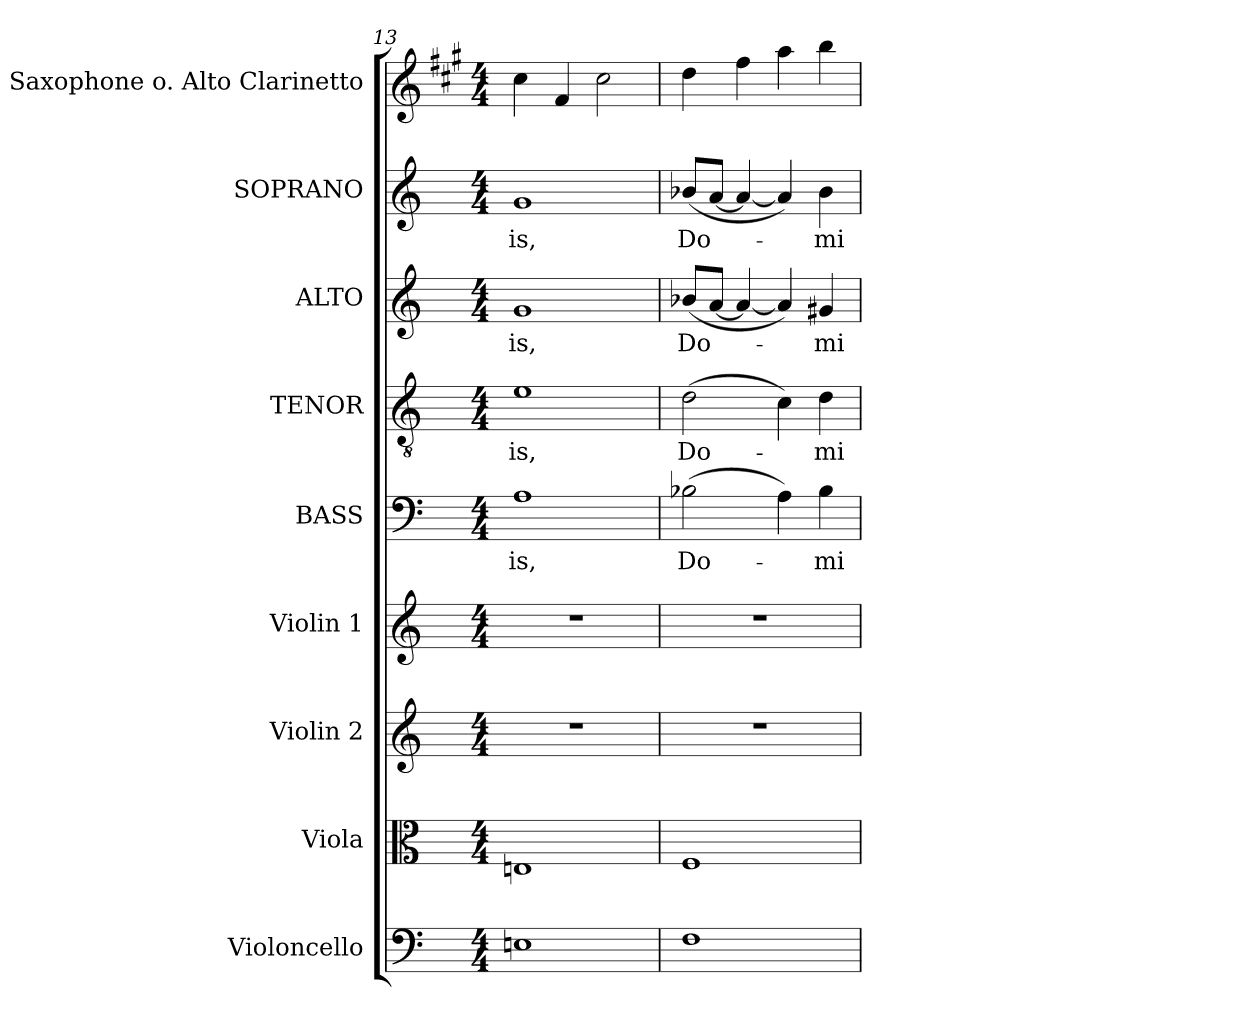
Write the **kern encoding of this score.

**kern	**kern	**kern	**kern	**kern	**text	**kern	**text	**kern	**text	**kern	**text	**kern
*part9	*part8	*part7	*part6	*part5	*part5	*part4	*part4	*part3	*part3	*part2	*part2	*part1
*staff9	*staff8	*staff7	*staff6	*staff5	*staff5	*staff4	*staff4	*staff3	*staff3	*staff2	*staff2	*staff1
*I"Violoncello	*I"Viola	*I"Violin 2	*I"Violin 1	*I"BASS	*	*I"TENOR	*	*I"ALTO	*	*I"SOPRANO	*	*I"Alto Saxophone o. Alto Clarinetto
*I'Vc.	*I'Vla.	*I'Vln. 2	*I'Vln. 1	*I'B.	*	*I'T.	*	*I'A.	*	*I'S.	*	*I'Alto Sax. o. Alto Clar.
*clefF4	*clefC3	*clefG2	*clefG2	*clefF4	*	*clefGv2	*	*clefG2	*	*clefG2	*	*clefG2
*	*	*	*	*	*	*ITrd7c12	*	*	*	*	*	*ITrd5c9
*k[]	*k[]	*k[]	*k[]	*k[]	*	*k[]	*	*k[]	*	*k[]	*	*k[]
*C:	*C:	*C:	*C:	*C:	*	*C:	*	*C:	*	*C:	*	*C:
*M4/4	*M4/4	*M4/4	*M4/4	*M4/4	*	*M4/4	*	*M4/4	*	*M4/4	*	*M4/4
=13	=13	=13	=13	=13	=13	=13	=13	=13	=13	=13	=13	=13
!	!	!	!	!	!LO:LY:b:color=#000000	!	!	!	!	!	!	!
!	!	!	!	!	!	!	!LO:LY:b:color=#000000	!	!	!	!	!
!	!	!	!	!	!	!	!	!	!LO:LY:b:color=#000000	!	!	!
!	!	!	!	!	!	!	!	!	!	!	!LO:LY:b:color=#000000	!
1Eni	1Eni	1r	1r	1Ai	-is,	1Ei	-is,	1gi	-is,	1gi	-is,	4ei\
.	.	.	.	.	.	.	.	.	.	.	.	4Ai/
.	.	.	.	.	.	.	.	.	.	.	.	2ei\
!!LO:LB:g=z
=14	=14	=14	=14	=14	=14	=14	=14	=14	=14	=14	=14	=14
!	!	!	!	!	!LO:LY:b:color=#000000	!	!	!	!	!	!	!
!	!	!	!	!	!	!	!LO:LY:b:color=#000000	!	!	!	!	!
!	!	!	!	!	!	!	!	!	!LO:LY:b:color=#000000	!	!	!
!	!	!	!	!	!	!	!	!	!	!	!LO:LY:b:color=#000000	!
1Fi	1Fi	1r	1r	(2B-Xi\	Do-	(2Di\	Do-	(8b-Xi/L	Do-	(8b-Xi/L	Do-	4fi\
.	.	.	.	.	.	.	.	[<8ai/J	.	[<8ai/J	.	.
.	.	.	.	.	.	.	.	4ai/_<	.	4ai/_<	.	4ai\
.	.	.	.	4Ai\)	.	4Ci\)	.	4ai/])	.	4ai/])	.	4cci\
!	!	!	!	!	!LO:LY:b:color=#000000	!	!	!	!	!	!	!
!	!	!	!	!	!	!	!LO:LY:b:color=#000000	!	!	!	!	!
!	!	!	!	!	!	!	!	!	!LO:LY:b:color=#000000	!	!	!
!	!	!	!	!	!	!	!	!	!	!	!LO:LY:b:color=#000000	!
.	.	.	.	4B-i\	-mi-	4Di\	-mi-	4g#Xi/	-mi-	4b-i\	-mi-	4ddi\
=	=	=	=	=	=	=	=	=	=	=	=	=
*-	*-	*-	*-	*-	*-	*-	*-	*-	*-	*-	*-	*-
